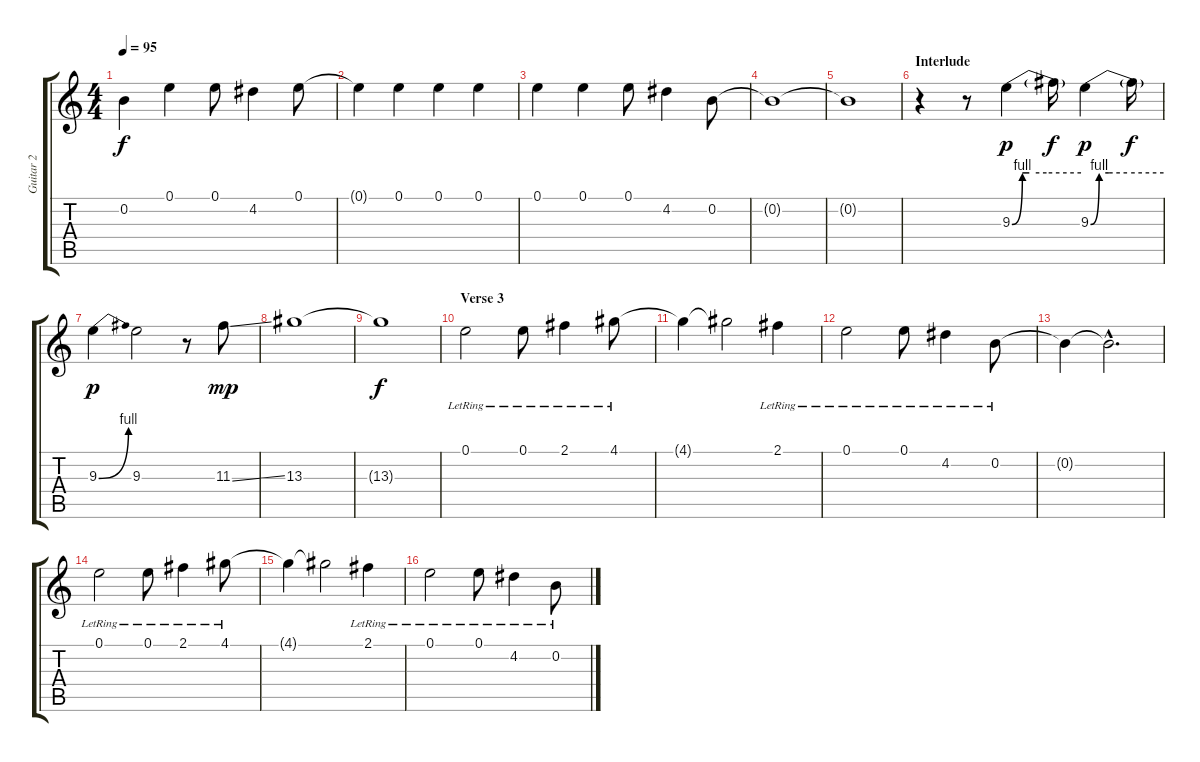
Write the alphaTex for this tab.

\track ("Guitar 2" "Guitar 2") {instrument electricguitarjazz}
\staff {score tabs}
\tuning (E4 B3 G3 D3 A2 E2) {hide}
\ts (4 4)
\tempo 95
\clef g2
\ks c
0.2{t}.4{dy f volume 8} 0.1.4 0.1.8 4.2.4 0.1.8 |
0.1{t}.4 0.1.4 0.1.4 0.1.4 |
0.1.4 0.1.4 0.1.8 4.2.4 0.2.8 |
0.2{t}.1 |
0.2{t}.1 |
\section ("" "Interlude")
r.4 r.8 9.3{be (custom 0 0 9 4 15 4 30 4 60 4)}.4{dy p} 9.3{t}.16{dy f} 9.3{be (custom 0 0 7 4 15 4 30 4 60 4)}.4{dy p} 9.3{t}.16{dy f} |
9.3{be (bend 0 0 60 4)}.4{dy p} 9.3.2 r.8 11.3{ss}.8{dy mp} |
13.3.1 |
13.3{t}.1{dy f} |
\section ("" "Verse 3")
0.1{lr}.2 0.1{lr}.8 2.1{lr}.4 4.1{lr}.8 |
4.1{t}.4 4.1{t}.2 2.1{lr}.4 |
0.1{lr}.2 0.1{lr}.8 4.2{lr}.4 0.2{lr}.8 |
0.2{t}.4 0.2{hac t}.2{d} |
0.1{lr}.2 0.1{lr}.8 2.1{lr}.4 4.1{lr}.8 |
4.1{t}.4 4.1{t}.2 2.1{lr}.4 |
0.1{lr}.2 0.1{lr}.8 4.2{lr}.4 0.2{lr}.8
